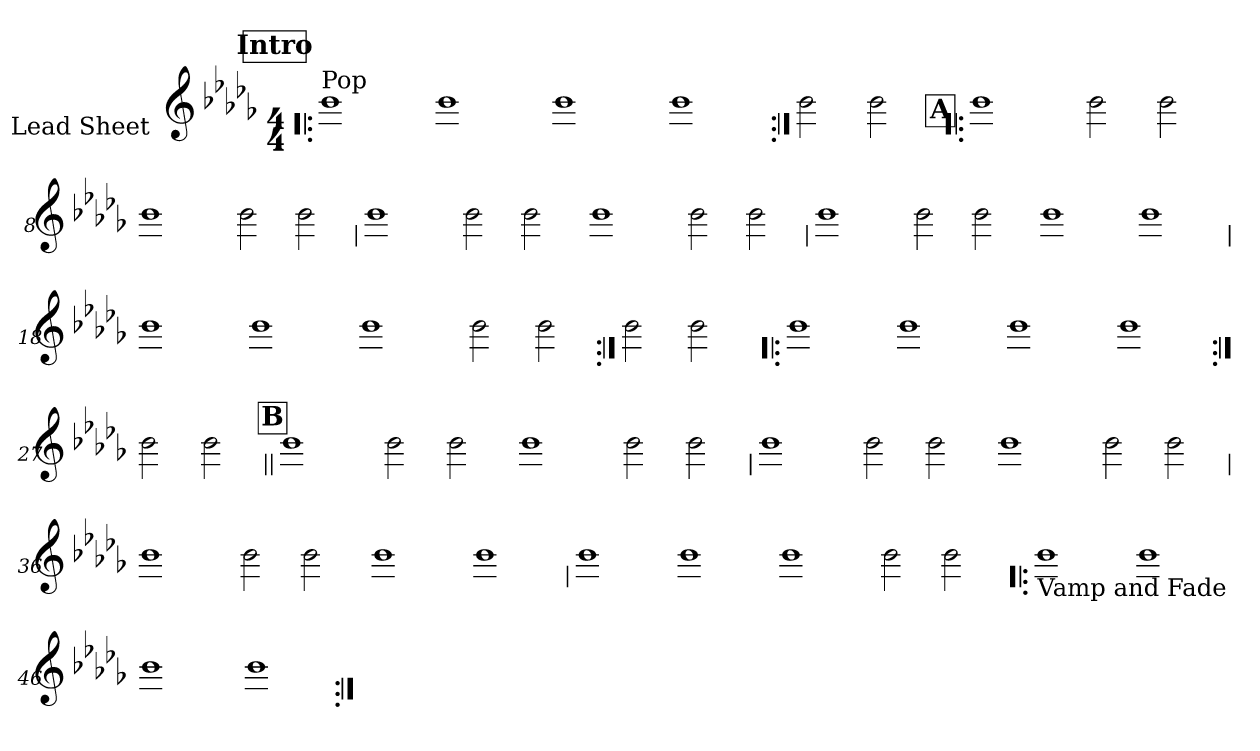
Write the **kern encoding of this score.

**kern
*part1
*staff1
*I"Lead Sheet
*stria0
*clefG2
*k[b-e-a-d-g-]
*D-:
*M4/4
*MM105
!!LO:REH:place=s1:a:t=Intro
=1!|:
!LO:TX:a:t=Pop
1b-
=2-
1b-
=3-
1b-
=4-
1b-
=5:|!
2b-
2b-
!!LO:LB:g=z
!!LO:REH:place=s1:a:t=A
=6!|:
1b-
=7-
2b-
2b-
=8-
1b-
=9-
2b-
2b-
!!LO:LB:g=z
=10
1b-
=11-
2b-
2b-
=12-
1b-
=13-
2b-
2b-
!!LO:LB:g=z
=14
1b-
=15-
2b-
2b-
=16-
1b-
=17-
1b-
!!LO:LB:g=z
=18
1b-
=19-
1b-
=20-
1b-
=21-
2b-
2b-
=22:|!
2b-
2b-
!!LO:LB:g=z
=23!|:
1b-
=24-
1b-
=25-
1b-
=26-
1b-
=27:|!
2b-
2b-
!!LO:LB:g=z
!!LO:REH:place=s1:a:t=B
=28||
1b-
=29-
2b-
2b-
=30-
1b-
=31-
2b-
2b-
!!LO:LB:g=z
=32
1b-
=33-
2b-
2b-
=34-
1b-
=35-
2b-
2b-
!!LO:LB:g=z
=36
1b-
=37-
2b-
2b-
=38-
1b-
=39-
1b-
!!LO:LB:g=z
=40
1b-
=41-
1b-
=42-
1b-
=43-
2b-
2b-
!!LO:LB:g=z
=44!|:
!LO:TX:b:t=Vamp and Fade
1b-
=45-
1b-
=46-
1b-
=47-
1b-
=:|!
*-
